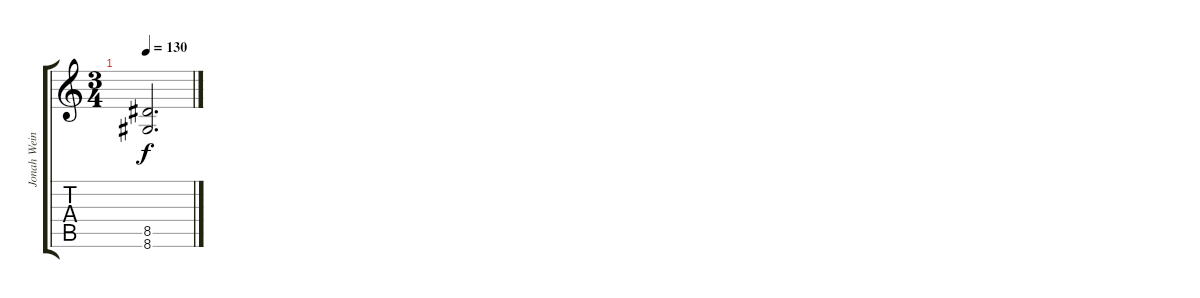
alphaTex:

\track ("Jonah Weinhowfen" "Jonah Wein") {instrument distortionguitar}
\staff {score tabs}
\tuning (D4 A3 F3 C3 G2 C2) {hide}
\ts (3 4)
\tempo 130
\clef g2
\ks c
(8.5{t} 8.6{t}).2{d dy f}
